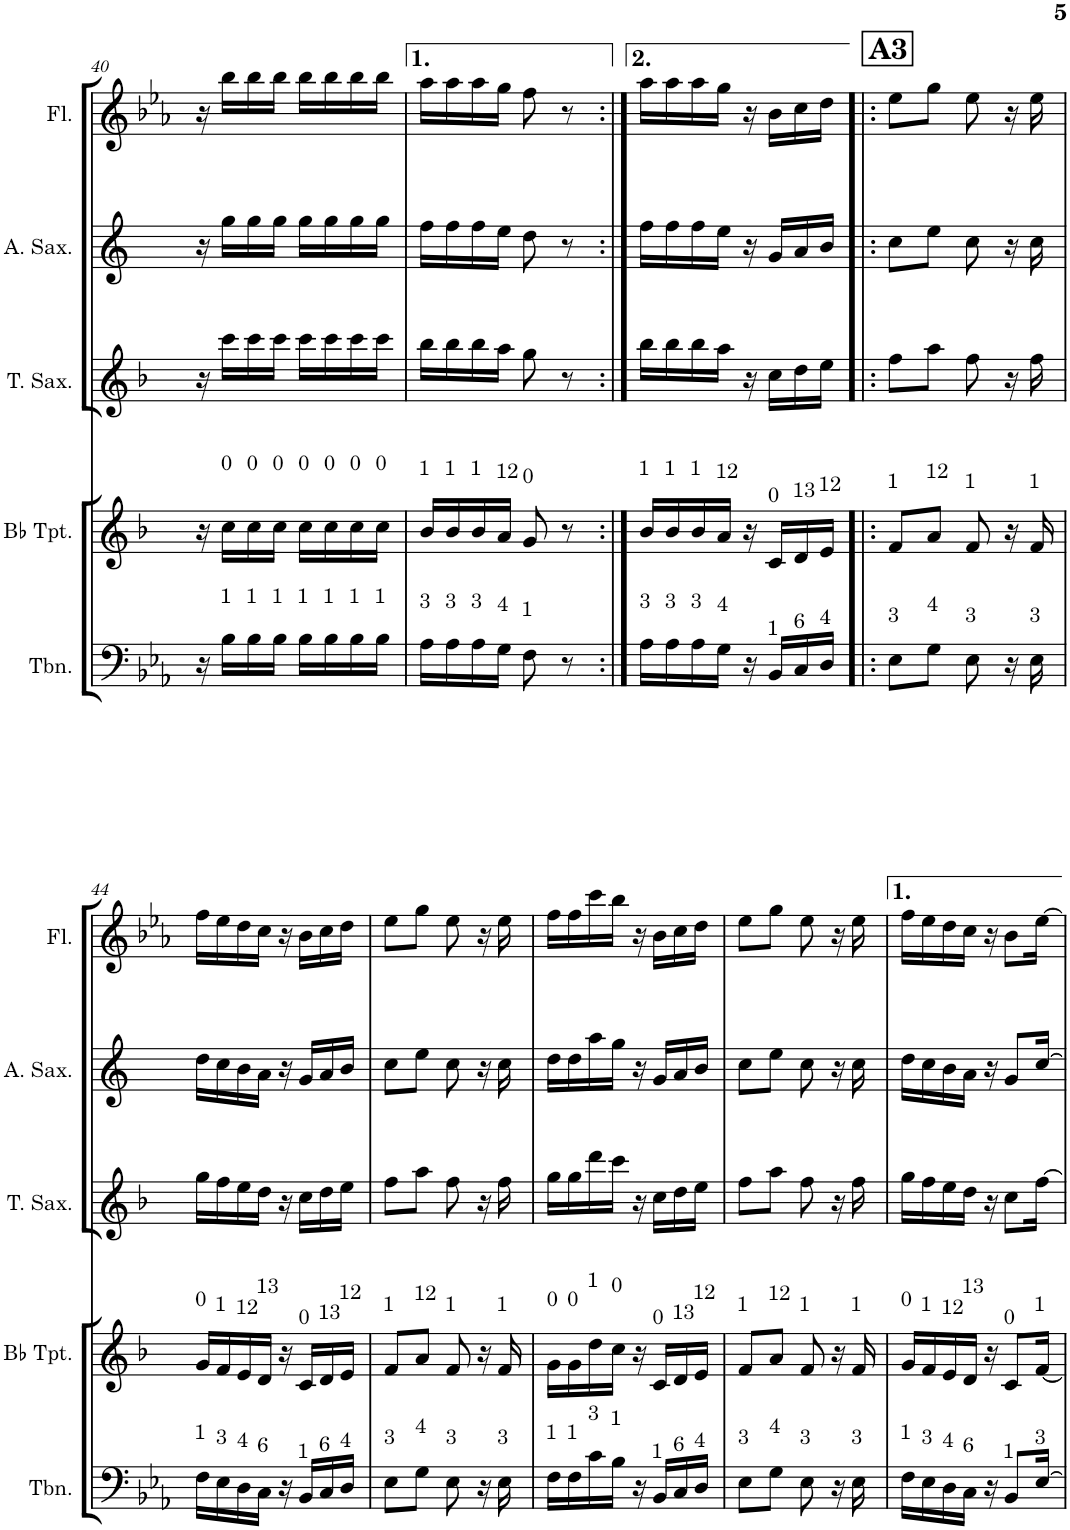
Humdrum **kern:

**kern	**kern	**kern	**kern	**kern
*part5	*part4	*part3	*part2	*part1
*staff5	*staff4	*staff3	*staff2	*staff1
*I"Trombone	*I"Bb Trumpet	*I"Tenor Saxophone	*I"Alto Saxophone	*I"Flute
*I'Tbn.	*I'Bb Tpt.	*I'T. Sax.	*I'A. Sax.	*I'Fl.
!!LO:PB:g=z
*clefF4	*clefG2	*clefG2	*clefG2	*clefG2
*	*Trd1c2	*Trd8c14	*Trd5c9	*
*k[b-e-a-]	*k[b-]	*k[b-]	*k[]	*k[b-e-a-]
*M2/4	*M2/4	*M2/4	*M2/4	*M2/4
=40	=40	=40	=40	=40
16r	16r	16r	16r	16r
!	!LO:TX:a:t=0	!	!	!
!LO:TX:a:t=1	!	!	!	!
16B-\LL	16cc\LL	16ccc\LL	16gg\LL	16bb-\LL
!	!LO:TX:a:t=0	!	!	!
!LO:TX:a:t=1	!	!	!	!
16B-\	16cc\	16ccc\	16gg\	16bb-\
!	!LO:TX:a:t=0	!	!	!
!LO:TX:a:t=1	!	!	!	!
16B-\JJ	16cc\JJ	16ccc\JJ	16gg\JJ	16bb-\JJ
!	!LO:TX:a:t=0	!	!	!
!LO:TX:a:t=1	!	!	!	!
16B-\LL	16cc\LL	16ccc\LL	16gg\LL	16bb-\LL
!	!LO:TX:a:t=0	!	!	!
!LO:TX:a:t=1	!	!	!	!
16B-\	16cc\	16ccc\	16gg\	16bb-\
!	!LO:TX:a:t=0	!	!	!
!LO:TX:a:t=1	!	!	!	!
16B-\	16cc\	16ccc\	16gg\	16bb-\
!	!LO:TX:a:t=0	!	!	!
!LO:TX:a:t=1	!	!	!	!
16B-\JJ	16cc\JJ	16ccc\JJ	16gg\JJ	16bb-\JJ
=41	=41	=41	=41	=41
!	!LO:TX:a:t=1	!	!	!
!LO:TX:a:t=3	!	!	!	!
16A-\LL	16b-/LL	16bb-\LL	16ff\LL	16aa-\LL
!	!LO:TX:a:t=1	!	!	!
!LO:TX:a:t=3	!	!	!	!
16A-\	16b-/	16bb-\	16ff\	16aa-\
!	!LO:TX:a:t=1	!	!	!
!LO:TX:a:t=3	!	!	!	!
16A-\	16b-/	16bb-\	16ff\	16aa-\
!	!LO:TX:a:t=12	!	!	!
!LO:TX:a:t=4	!	!	!	!
16G\JJ	16a/JJ	16aa\JJ	16ee\JJ	16gg\JJ
!	!LO:TX:a:t=0	!	!	!
!LO:TX:a:t=1	!	!	!	!
8F\	8g/	8gg\	8dd\	8ff\
8r	8r	8r	8r	8r
=42:|!	=42:|!	=42:|!	=42:|!	=42:|!
!	!LO:TX:a:t=1	!	!	!
!LO:TX:a:t=3	!	!	!	!
16A-\LL	16b-/LL	16bb-\LL	16ff\LL	16aa-\LL
!	!LO:TX:a:t=1	!	!	!
!LO:TX:a:t=3	!	!	!	!
16A-\	16b-/	16bb-\	16ff\	16aa-\
!	!LO:TX:a:t=1	!	!	!
!LO:TX:a:t=3	!	!	!	!
16A-\	16b-/	16bb-\	16ff\	16aa-\
!	!LO:TX:a:t=12	!	!	!
!LO:TX:a:t=4	!	!	!	!
16G\JJ	16a/JJ	16aa\JJ	16ee\JJ	16gg\JJ
16r	16r	16r	16r	16r
!	!LO:TX:a:t=0	!	!	!
!LO:TX:a:t=1	!	!	!	!
16BB-/LL	16c/LL	16cc\LL	16g/LL	16b-\LL
!	!LO:TX:a:t=13	!	!	!
!LO:TX:a:t=6	!	!	!	!
16C/	16d/	16dd\	16a/	16cc\
!	!LO:TX:a:t=12	!	!	!
!LO:TX:a:t=4	!	!	!	!
16D/JJ	16e/JJ	16ee\JJ	16b/JJ	16dd\JJ
!!LO:REH:place=s1:a:B:cj:fs=14:t=A3
=43!|:	=43!|:	=43!|:	=43!|:	=43!|:
!	!LO:TX:a:t=1	!	!	!
!LO:TX:a:t=3	!	!	!	!
8E-\L	8f/L	8ff\L	8cc\L	8ee-\L
!	!LO:TX:a:t=12	!	!	!
!LO:TX:a:t=4	!	!	!	!
8G\J	8a/J	8aa\J	8ee\J	8gg\J
!	!LO:TX:a:t=1	!	!	!
!LO:TX:a:t=3	!	!	!	!
8E-\	8f/	8ff\	8cc\	8ee-\
16r	16r	16r	16r	16r
!	!LO:TX:a:t=1	!	!	!
!LO:TX:a:t=3	!	!	!	!
16E-\	16f/	16ff\	16cc\	16ee-\
!!LO:LB:g=z
=44	=44	=44	=44	=44
!	!LO:TX:a:t=0	!	!	!
!LO:TX:a:t=1	!	!	!	!
16F\LL	16g/LL	16gg\LL	16dd\LL	16ff\LL
!	!LO:TX:a:t=1	!	!	!
!LO:TX:a:t=3	!	!	!	!
16E-\	16f/	16ff\	16cc\	16ee-\
!	!LO:TX:a:t=12	!	!	!
!LO:TX:a:t=4	!	!	!	!
16D\	16e/	16ee\	16b\	16dd\
!	!LO:TX:a:t=13	!	!	!
!LO:TX:a:t=6	!	!	!	!
16C\JJ	16d/JJ	16dd\JJ	16a\JJ	16cc\JJ
16r	16r	16r	16r	16r
!	!LO:TX:a:t=0	!	!	!
!LO:TX:a:t=1	!	!	!	!
16BB-/LL	16c/LL	16cc\LL	16g/LL	16b-\LL
!	!LO:TX:a:t=13	!	!	!
!LO:TX:a:t=6	!	!	!	!
16C/	16d/	16dd\	16a/	16cc\
!	!LO:TX:a:t=12	!	!	!
!LO:TX:a:t=4	!	!	!	!
16D/JJ	16e/JJ	16ee\JJ	16b/JJ	16dd\JJ
=45	=45	=45	=45	=45
!	!LO:TX:a:t=1	!	!	!
!LO:TX:a:t=3	!	!	!	!
8E-\L	8f/L	8ff\L	8cc\L	8ee-\L
!	!LO:TX:a:t=12	!	!	!
!LO:TX:a:t=4	!	!	!	!
8G\J	8a/J	8aa\J	8ee\J	8gg\J
!	!LO:TX:a:t=1	!	!	!
!LO:TX:a:t=3	!	!	!	!
8E-\	8f/	8ff\	8cc\	8ee-\
16r	16r	16r	16r	16r
!	!LO:TX:a:t=1	!	!	!
!LO:TX:a:t=3	!	!	!	!
16E-\	16f/	16ff\	16cc\	16ee-\
=46	=46	=46	=46	=46
!	!LO:TX:a:t=0	!	!	!
!LO:TX:a:t=1	!	!	!	!
16F\LL	16g\LL	16gg\LL	16dd\LL	16ff\LL
!	!LO:TX:a:t=0	!	!	!
!LO:TX:a:t=1	!	!	!	!
16F\	16g\	16gg\	16dd\	16ff\
!	!LO:TX:a:t=1	!	!	!
!LO:TX:a:t=3	!	!	!	!
16c\	16dd\	16ddd\	16aa\	16ccc\
!	!LO:TX:a:t=0	!	!	!
!LO:TX:a:t=1	!	!	!	!
16B-\JJ	16cc\JJ	16ccc\JJ	16gg\JJ	16bb-\JJ
16r	16r	16r	16r	16r
!	!LO:TX:a:t=0	!	!	!
!LO:TX:a:t=1	!	!	!	!
16BB-/LL	16c/LL	16cc\LL	16g/LL	16b-\LL
!	!LO:TX:a:t=13	!	!	!
!LO:TX:a:t=6	!	!	!	!
16C/	16d/	16dd\	16a/	16cc\
!	!LO:TX:a:t=12	!	!	!
!LO:TX:a:t=4	!	!	!	!
16D/JJ	16e/JJ	16ee\JJ	16b/JJ	16dd\JJ
=47	=47	=47	=47	=47
!	!LO:TX:a:t=1	!	!	!
!LO:TX:a:t=3	!	!	!	!
8E-\L	8f/L	8ff\L	8cc\L	8ee-\L
!	!LO:TX:a:t=12	!	!	!
!LO:TX:a:t=4	!	!	!	!
8G\J	8a/J	8aa\J	8ee\J	8gg\J
!	!LO:TX:a:t=1	!	!	!
!LO:TX:a:t=3	!	!	!	!
8E-\	8f/	8ff\	8cc\	8ee-\
16r	16r	16r	16r	16r
!	!LO:TX:a:t=1	!	!	!
!LO:TX:a:t=3	!	!	!	!
16E-\	16f/	16ff\	16cc\	16ee-\
=48	=48	=48	=48	=48
!	!LO:TX:a:t=0	!	!	!
!LO:TX:a:t=1	!	!	!	!
16F\LL	16g/LL	16gg\LL	16dd\LL	16ff\LL
!	!LO:TX:a:t=1	!	!	!
!LO:TX:a:t=3	!	!	!	!
16E-\	16f/	16ff\	16cc\	16ee-\
!	!LO:TX:a:t=12	!	!	!
!LO:TX:a:t=4	!	!	!	!
16D\	16e/	16ee\	16b\	16dd\
!	!LO:TX:a:t=13	!	!	!
!LO:TX:a:t=6	!	!	!	!
16C\JJ	16d/JJ	16dd\JJ	16a\JJ	16cc\JJ
16r	16r	16r	16r	16r
!	!LO:TX:a:t=0	!	!	!
!LO:TX:a:t=1	!	!	!	!
8BB-/L	8c/L	8cc\L	8g/L	8b-\L
!	!LO:TX:a:t=1	!	!	!
!LO:TX:a:t=3	!	!	!	!
[16E-/Jk	[16f/Jk	[16ff\Jk	[16cc/Jk	[16ee-\Jk
=	=	=	=	=
*-	*-	*-	*-	*-
